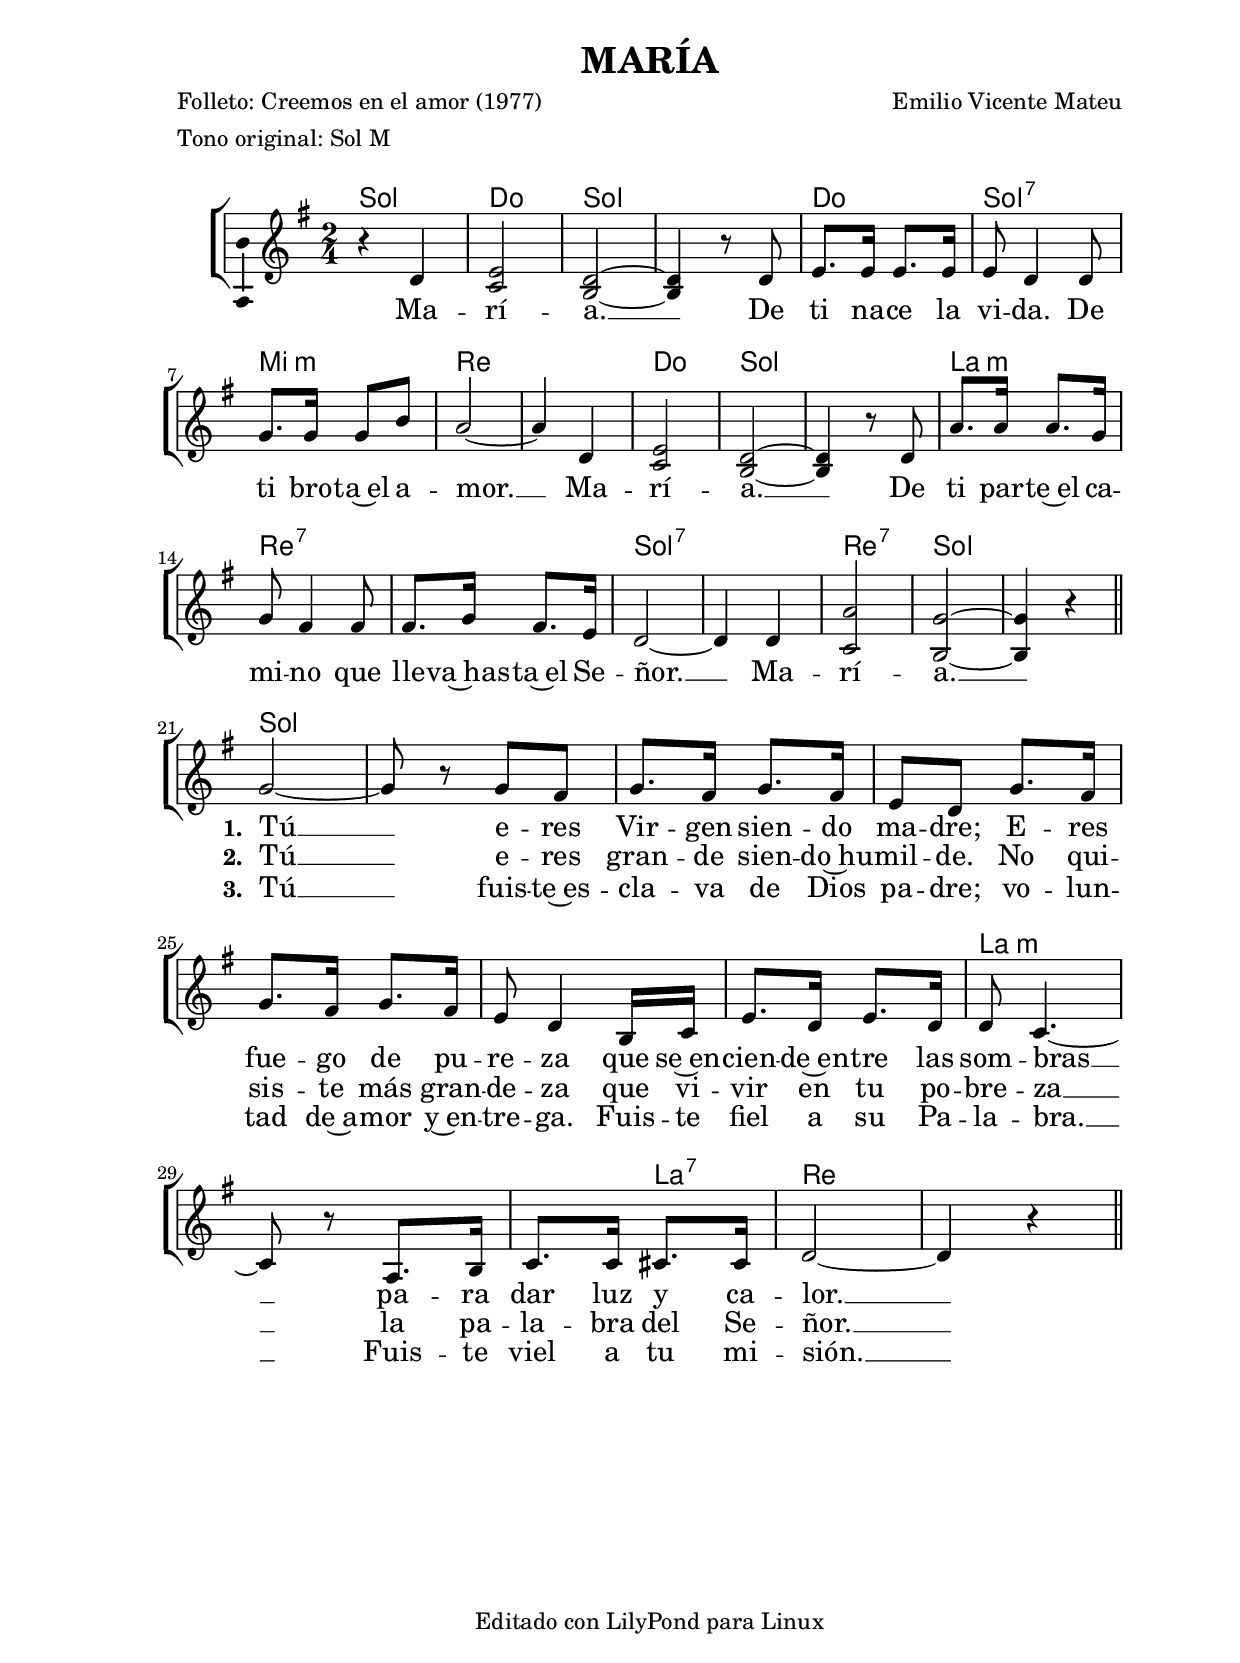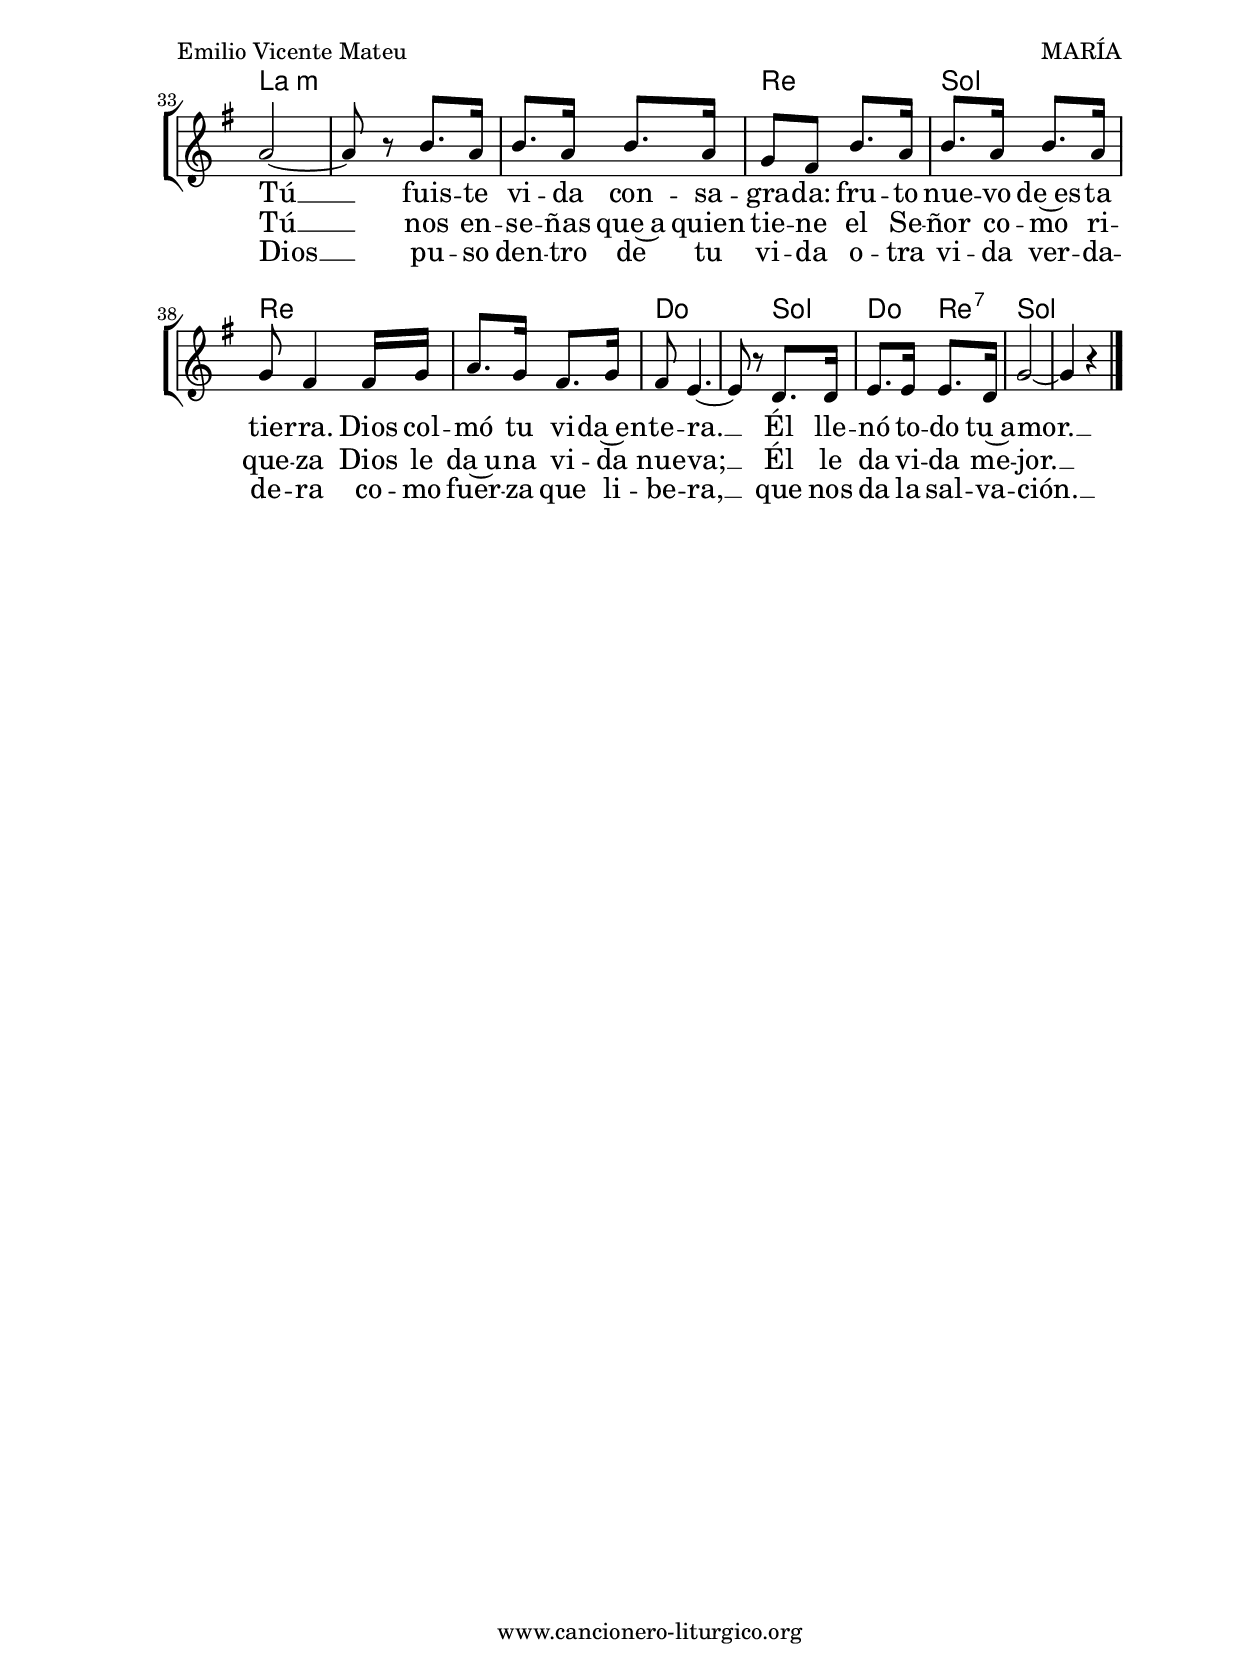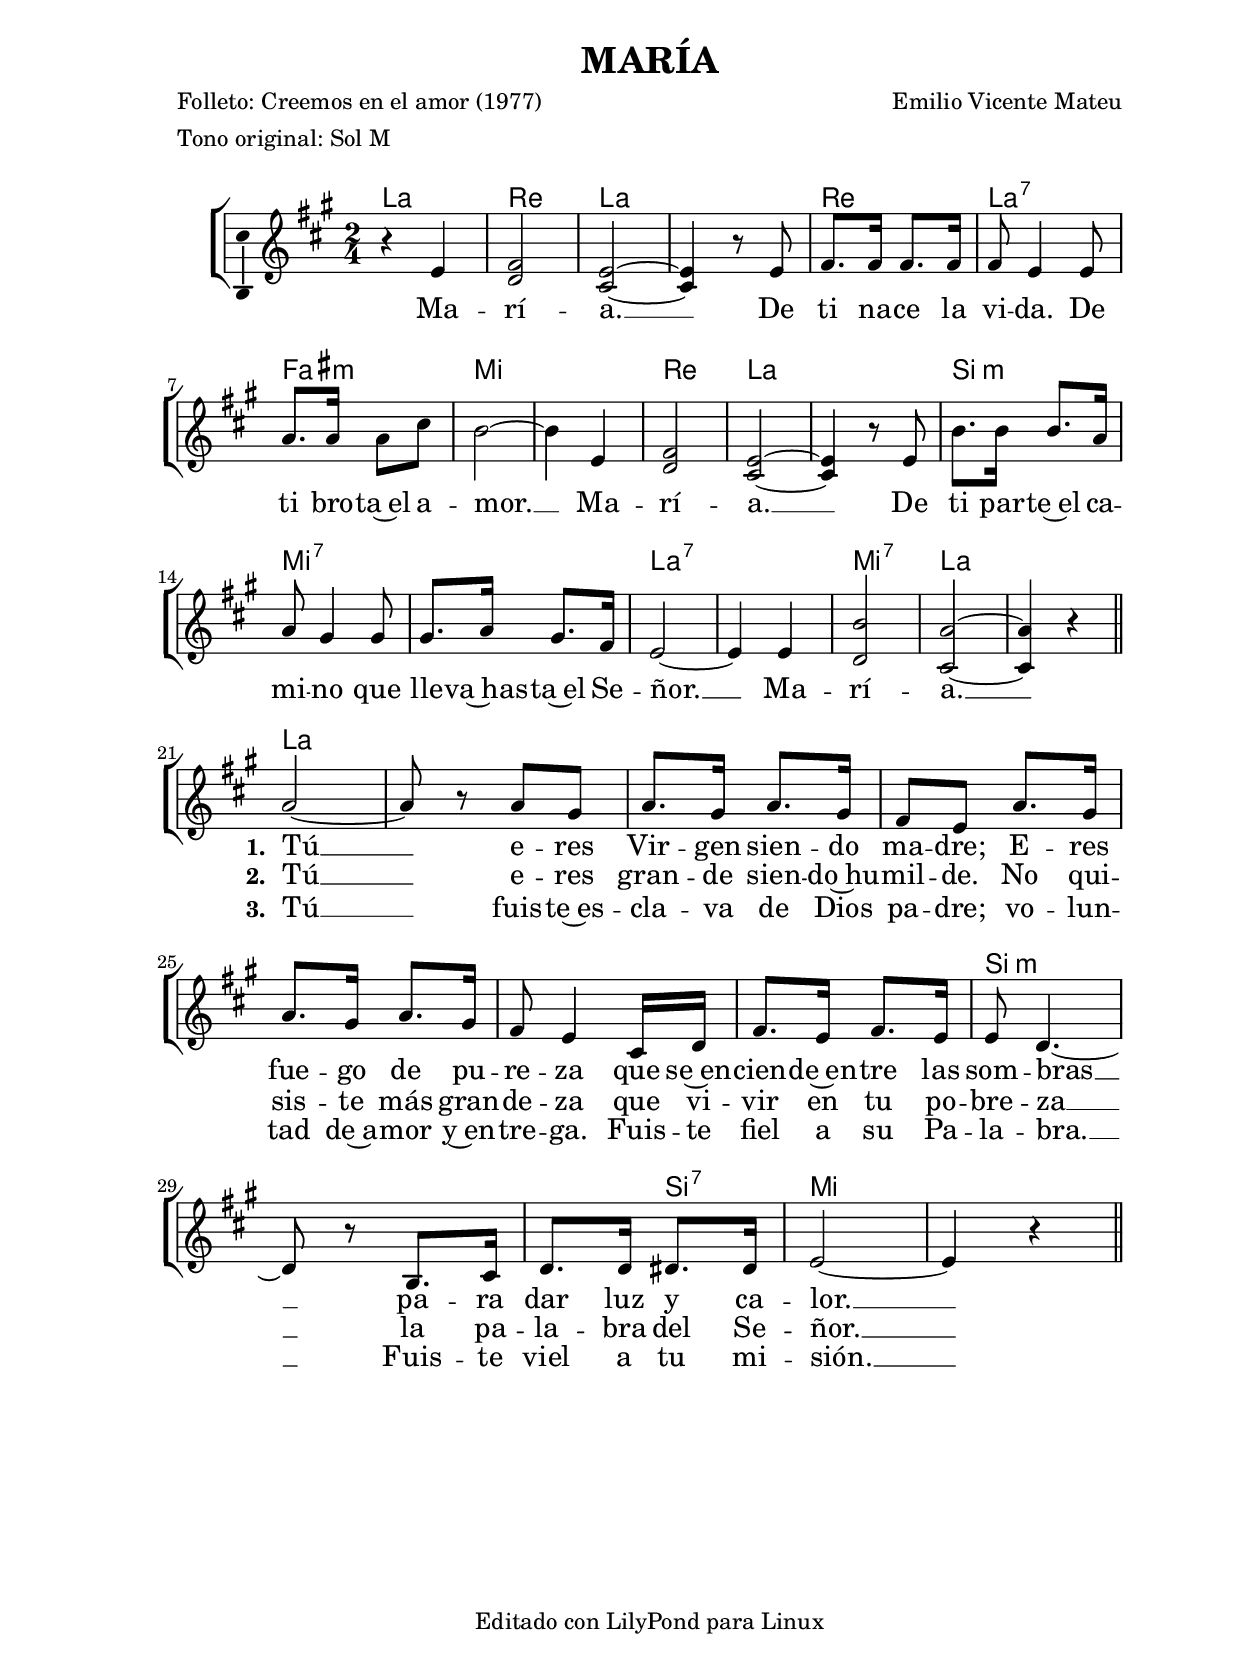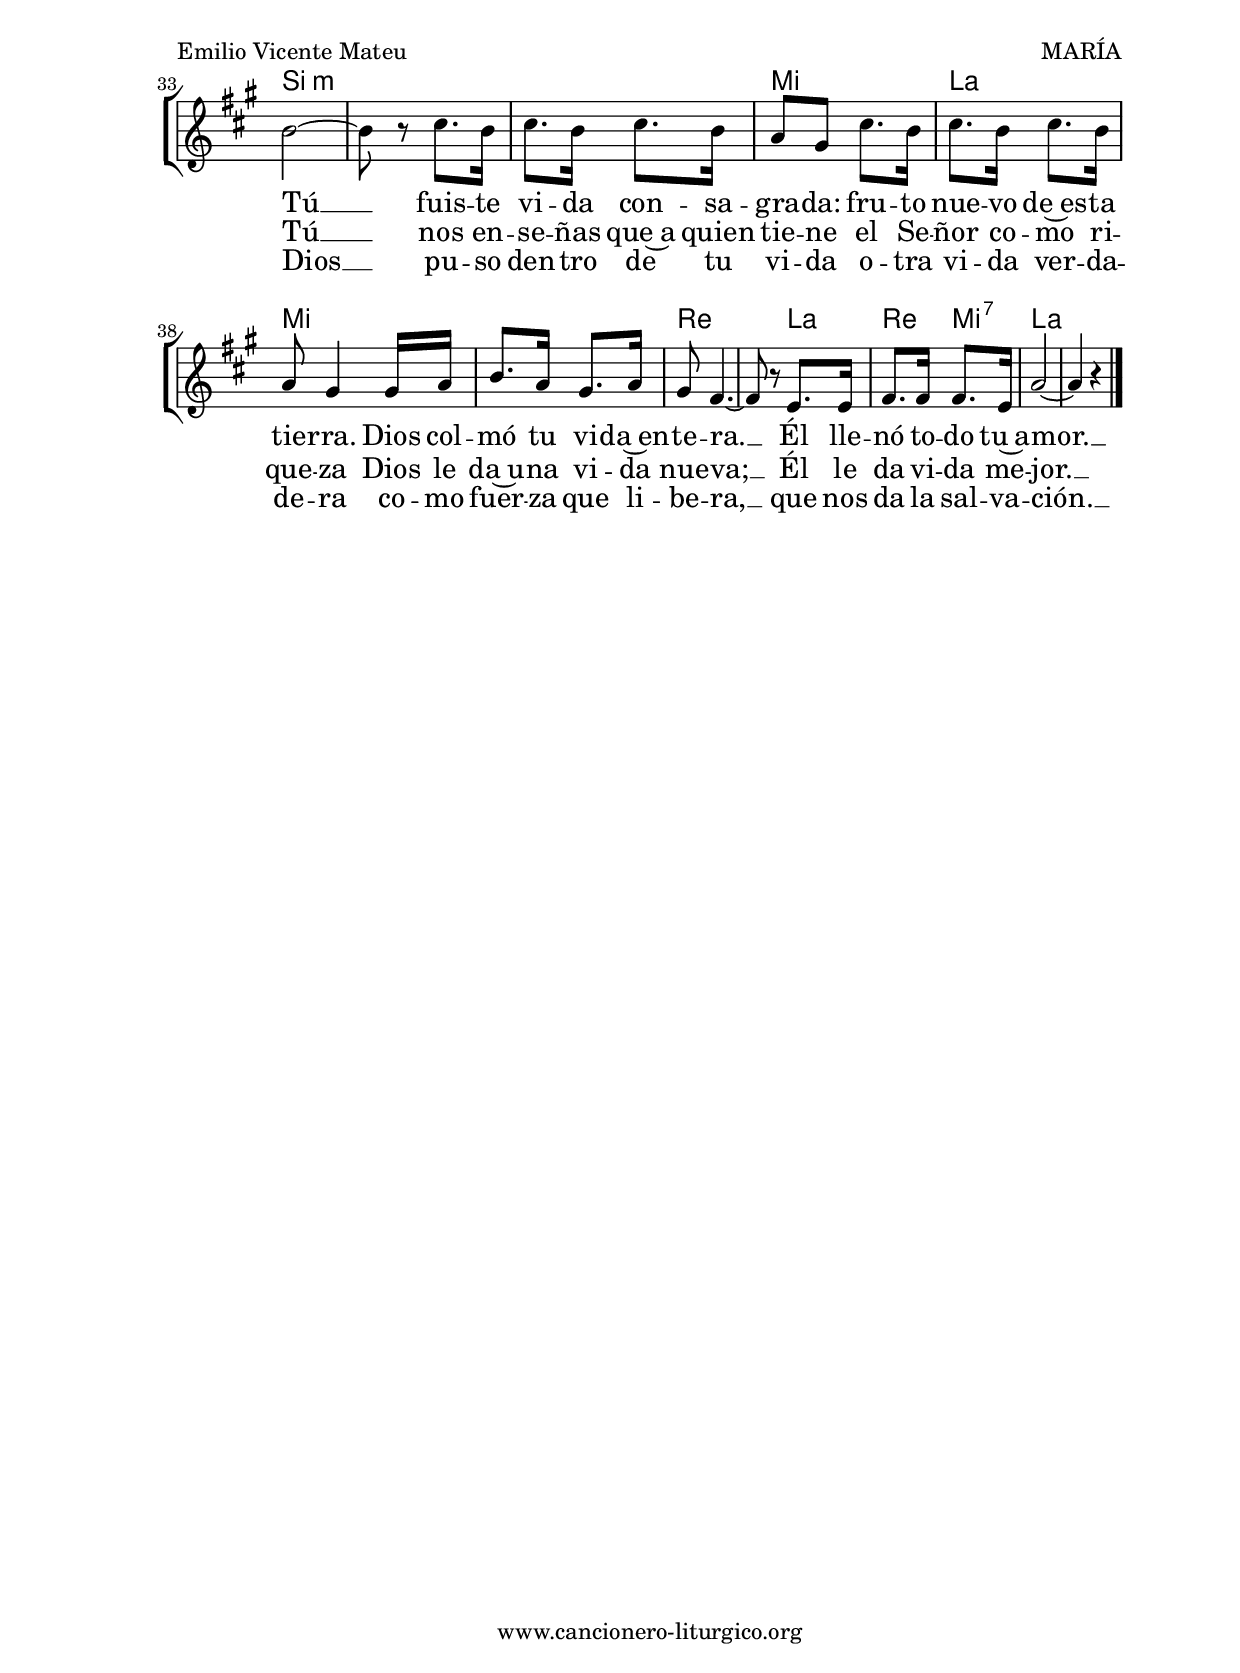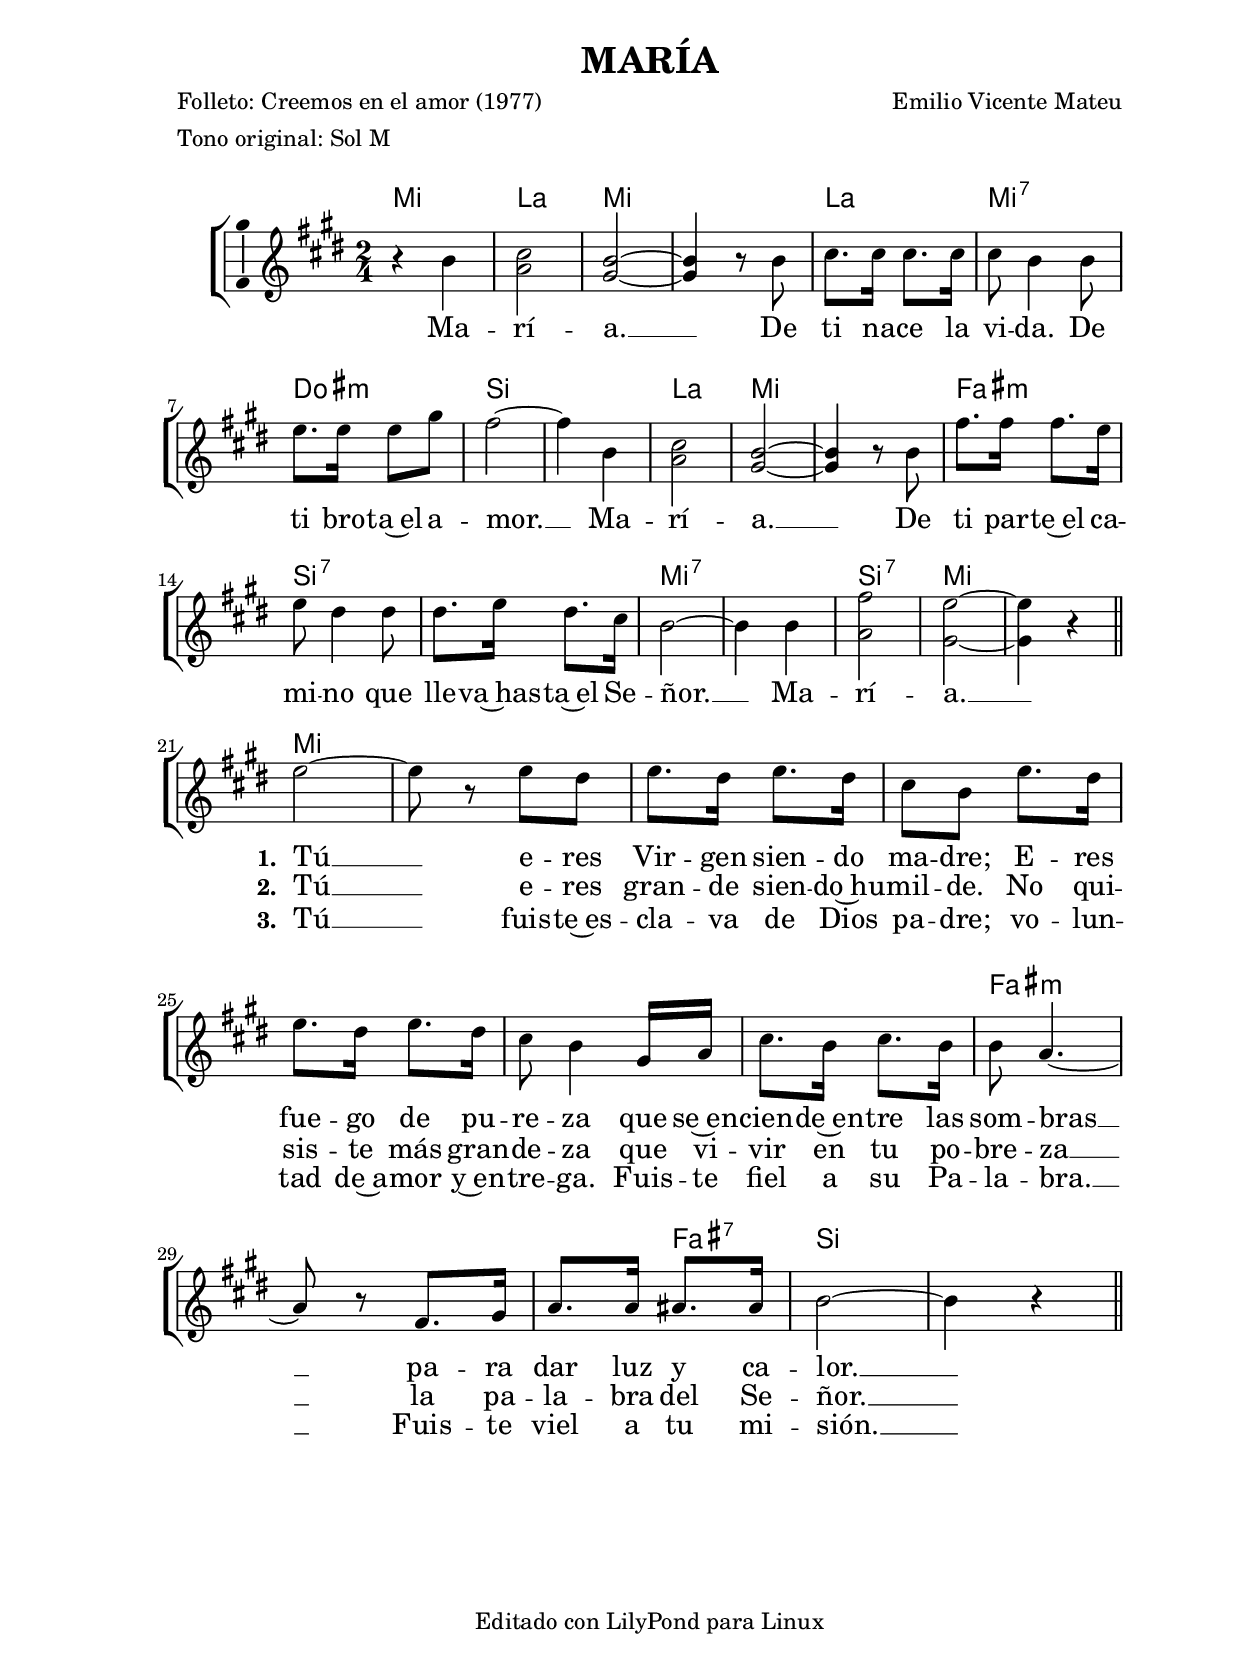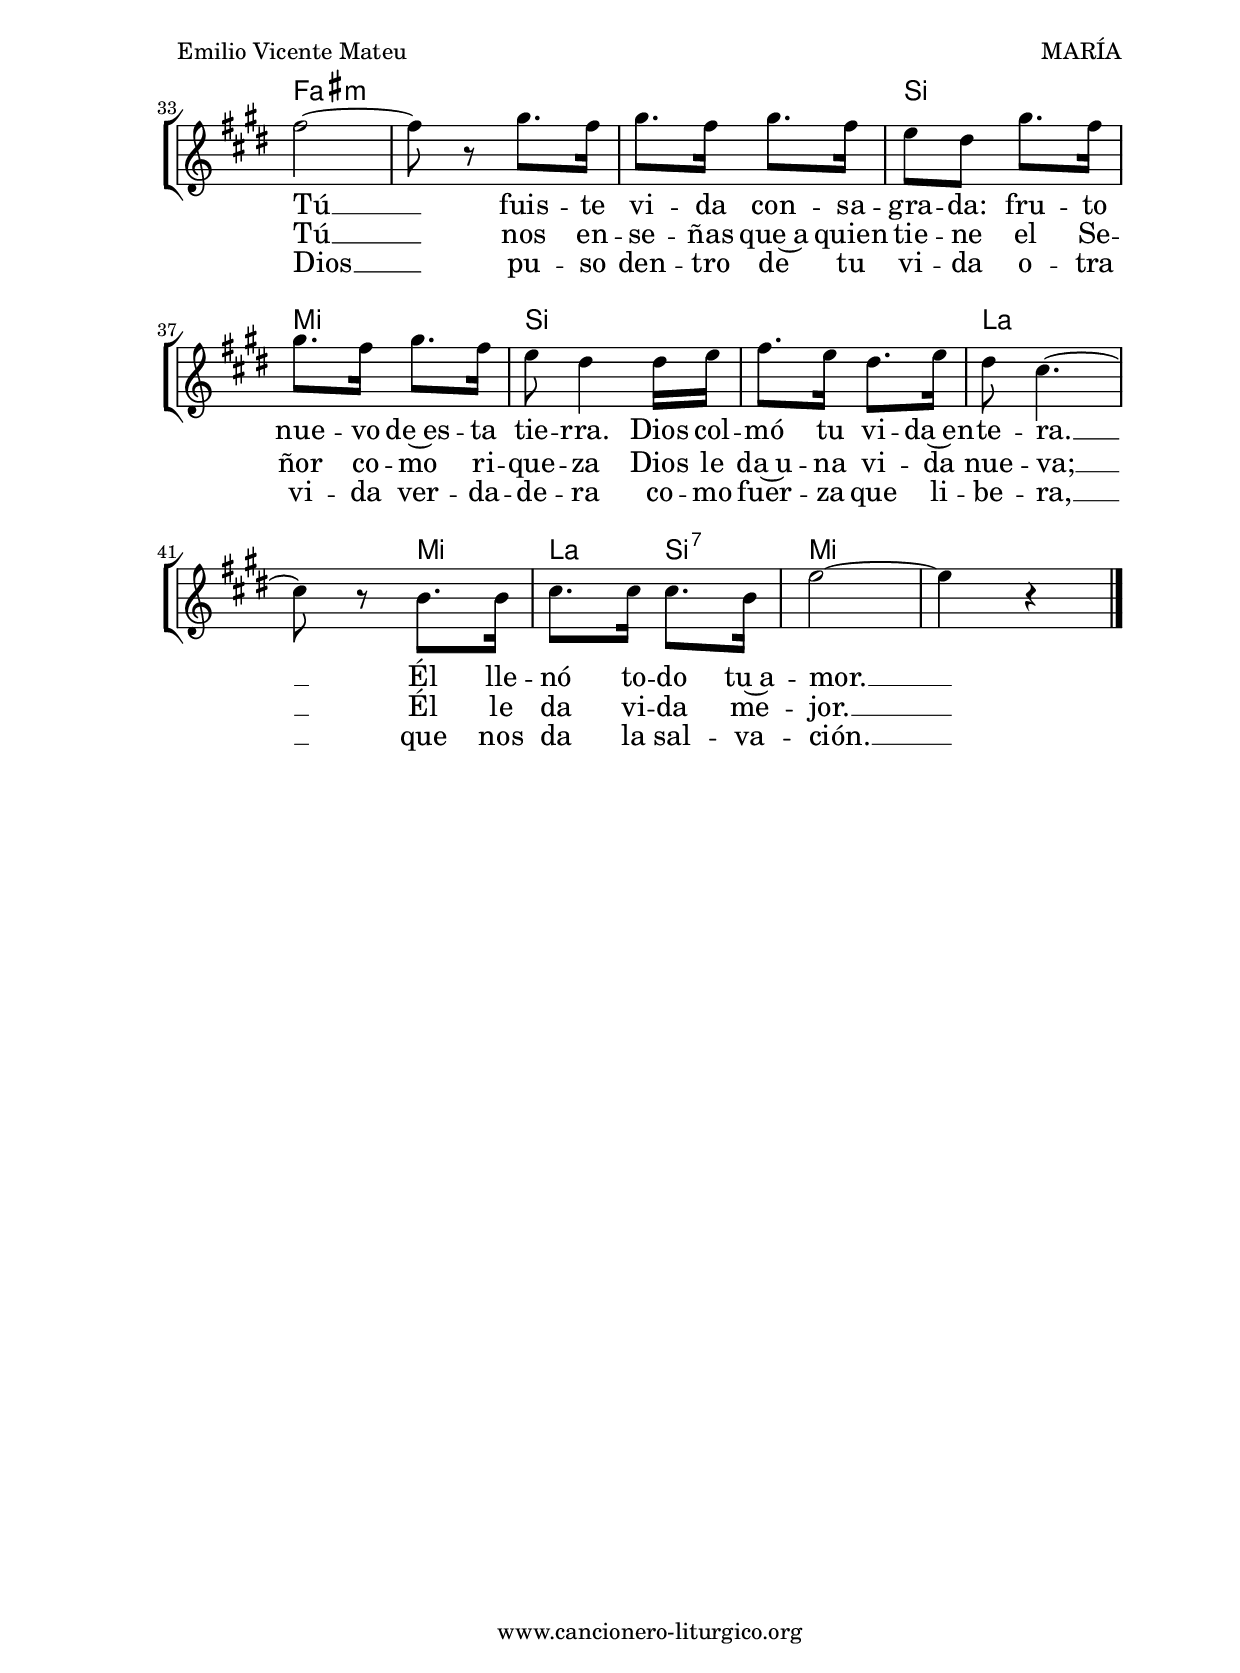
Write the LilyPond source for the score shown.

%
%para convertir .midi en .wav:
%timidity filename.midi -Ow -o finename.wav
%
%
%Para convertir de .wav a .mp3:
%lame -h -m j filename.wav
%
%
%para escuchar el midi:
%timidity nombrefichero.midi
%


%versión de lilypond para la que se ha escrito esta partitura:
\version "2.16.0"

	%Tamaño papel
	#(set-default-paper-size "a4")
	%Tamaño partitura
	#(set-global-staff-size 20)
	%No responde al pulsar sobre una nota
	#(ly:set-option 'point-and-click #f)

%parámetros del encabezamiento:
\header {
	title = "MARÍA"
	subtitle = ""
	composer = "Emilio Vicente Mateu"
	poet = "Folleto: Creemos en el amor (1977)"
	meter = "Tono original: Sol M"
	arranger = ""
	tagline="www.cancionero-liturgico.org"
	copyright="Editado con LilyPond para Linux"
	}

%parámetros asociados al papel:
\paper  {
	oddHeaderMarkup = \markup {\fill-line { \on-the-fly #not-first-page \fromproperty #'header:title \on-the-fly #not-first-page \fromproperty #'header:composer }}
	evenHeaderMarkup = \markup {\fill-line { \fromproperty #'header:composer \fromproperty #'header:title }}
	#(set-paper-size "a4")
	print-page-number = ##f
	first-page-number = 1
	print-first-page-number = ##f
%	head-separation = 3.0 \cm
	top-margin = 2.0 \cm
	bottom-margin = 0.5\cm
%%%	bottom-margin = -2.0\cm
	left-margin = 3.0 \cm
	line-width = 16.0 \cm 
	indent = 8\mm
	interscoreline = 2.\mm
	between-system-space = 15\mm
%	para que las partituras no llenen la hoja:
	ragged-bottom = ##t
%	idem para la última hoja:
	ragged-last-bottom = ##f
%	para que las partituras llenen el ancho del papel:
	ragged-last = ##f
	after-title-space = 2.5 \cm
%page-count=1
%system-count=8

	%Flexible Vertical Spacing
%	markup-markup-spacing =
%	#'((basic-distance . 15) (minimum-distance . 15) (padding . 3))
	markup-system-spacing =
	#'((basic-distance . 15) (minimum-distance . 15) (padding . 3))
	system-system-spacing =
	#'((basic-distance . 15) (minimum-distance . 15) (padding . 3))
	score-system-spacing =
	#'((basic-distance . 15) (minimum-distance . 15) (padding . 5))
%	top-system-spacing = % header
%	#'((basic-distance . 8) (minimum-distance . 0) (padding . 0))
%	top-markup-spacing =
%	#'((basic-distance . 20) (minimum-distance . 20) (padding . 0))
	last-bottom-spacing = % footer
	#'((basic-distance . 5) (minimum-distance . 5) (padding . 0))
%	score-markup-spacing =
%	#'((basic-distance . 16) (minimum-distance . 13) (padding . 0))

	}


%parámetros que afectan a toda la partitura:
global =  {
	%clave de sol (G):
	\clef G
	%armadura:
%%%	\transpose e cFolleto: Creemos en el amor (1977)
	\key g \major
	\tempo 4=120
	\set Score.tempoHideNote = ##t
	}


acordes = {
	\italianChords
	\chordmode {
%%%	\transpose e c
{

g2 c2 g s c g:7 e:m d s c g s a:m d:7 s g:7 s d:7 g s
g s s s s s s a:m s s4 a:7 d2 s
a:m s s d g d s c s4 g c d:7 g2 s

}
}
}

melodia = 
%%%\transpose e c
{
	\relative c'{
\time 2/4

r4 d4

<<
{
e2
d2~
d4
}
{
c2
b2~
b4
}
>>

r8 d8
e8. e16 e8. e16
e8 d4 d8
g8. g16 g8 b
a2~
a4 d,

<<
{
e2
d2~
d4
}
{
c2
b2~
b4
}
>>

r8 d8
a'8. a16 a8. g16
g8 fis4 fis8
fis8. g16 fis8. e16
d2~
d4 d

<<
{
a'2
g2~
g4
}
{
c,2
b2~
b4
}
>>

r4

\bar "||"
\break

g'2~
g8 r8 g8 fis
g8. fis16 g8. fis16
e8 d g8. fis16
g8. fis16 g8. fis16
e8 d4 b16 c
e8. d16 e8. d16
d8 c4.~
c8 r8 a8. b16
c8. c16 cis8. cis16
d2~
d4 r4

\bar "||"
\break

a'2~
a8 r8 b8. a16
b8. a16 b8. a16
g8 fis b8. a16
b8. a16 b8. a16
g8 fis4 fis16 g
a8. g16 fis8. g16
fis8 e4.~
e8 r8 d8. d16
e8. e16 e8. d16
g2~
g4 r4

\bar "|."
	}
	}


texto = \lyricmode {
Ma -- rí -- a. __
De ti na -- ce la vi -- da.
De ti bro -- ta~el a -- mor. __
Ma -- rí -- a. __
De ti par -- te~el ca -- mi -- no
que lle -- va~has -- ta~el Se -- ñor. __
Ma -- rí -- a. __

\set stanza =#"1. " Tú __ e -- res Vir -- gen sien -- do ma -- dre;
E -- res fue -- go de pu -- re -- za
que se~en -- cien -- de~en -- tre las som -- bras __
pa -- ra dar luz y ca -- lor. __

Tú __ fuis -- te vi -- da con -- sa -- gra -- da:
fru -- to nue -- vo de~es -- ta tie -- rra.
Dios col -- mó tu vi -- da~en -- te -- ra. __
Él lle -- nó to -- do tu~a -- mor. __

	}

textodos = \lyricmode {
\skip1 \skip1 \skip1 \skip1 \skip1 \skip1 \skip1
\skip1 \skip1 \skip1 \skip1 \skip1 \skip1 \skip1
\skip1 \skip1 \skip1 \skip1 \skip1 \skip1 \skip1
\skip1 \skip1 \skip1 \skip1 \skip1 \skip1 \skip1
\skip1 \skip1 \skip1 \skip1 \skip1 \skip1 \skip1

\set stanza =#"2. " Tú __ e -- res gran -- de sien -- do~hu -- mil -- de.
No qui -- sis -- te más gran -- de -- za
que vi -- vir en tu po -- bre -- za __
la pa -- la -- bra del Se -- ñor. __

Tú __ nos en -- se -- ñas que~a quien tie -- ne
el Se -- ñor co -- mo ri -- que -- za
Dios le da~u -- na vi -- da nue -- va; __
Él le da vi -- da me -- jor. __

	}

textotres = \lyricmode {
\skip1 \skip1 \skip1 \skip1 \skip1 \skip1 \skip1
\skip1 \skip1 \skip1 \skip1 \skip1 \skip1 \skip1
\skip1 \skip1 \skip1 \skip1 \skip1 \skip1 \skip1
\skip1 \skip1 \skip1 \skip1 \skip1 \skip1 \skip1
\skip1 \skip1 \skip1 \skip1 \skip1 \skip1 \skip1

\set stanza =#"3. " Tú __ fuis -- te~es -- cla -- va de Dios pa -- dre;
vo -- lun -- tad de~a -- mor y~en -- tre -- ga.
Fuis -- te fiel a su Pa -- la -- bra. __
Fuis -- te viel a tu mi -- sión. __

Dios __ pu -- so den -- tro de tu vi -- da
o -- tra vi -- da ver -- da -- de -- ra
co -- mo fuer -- za que li -- be -- ra, __
que nos da la sal -- va -- ción. __

	}


acordesStaff = \context ChordNames = acordesStaff <<
	\set chordChanges = ##t
	\acordes
	>>


vozStaff = \context Voice = vozStaff
\with {\consists "Ambitus_engraver"}
<<
%	\set Staff.instrumentName = ""
%	\set Staff.shortInstrumentName = ""
%	\set Staff.midiInstrument = #"clarinet"
%	\set Staff.midiInstrument = #"cello"
%	\set Staff.midiInstrument = #"flute"
	\set Staff.midiInstrument = #"electric guitar (jazz)"
%	\set Staff.midiInstrument = #"english horn"
%	\set Staff.midiInstrument = #"violin"
%	\set Staff.midiInstrument = #"glockenspiel"
	\set Staff.midiMinimumVolume = #0.7
	\set Staff.midiMaximumVolume = #0.9
	\global
	\melodia
	>>

textoStaff = \context Lyrics = textoStaff <<
	\lyricsto vozStaff \texto
	>>

textodosStaff = \context Lyrics = textodosStaff <<
	\lyricsto vozStaff \textodos
	>>

textotresStaff = \context Lyrics = textotresStaff <<
	\lyricsto vozStaff \textotres
	>>


\book {
	\score {
		\context ChoirStaff {
			\override StaffGroup.SystemStartBracket #'collapse-height = #1
			\override Score.SystemStartBar #'collapse-height = #1
			<<
			\acordesStaff
			\vozStaff
			\textoStaff
			\textodosStaff
			\textotresStaff
			>>
			}
		\layout {
	    		\context {
				\Lyrics
				\override LyricText #'font-size = #2
				}
	   		 \context {
				\Score
				\override StaffSymbol #'staff-space = #(magstep +3)
				}
			}
		}
	\score {
		\unfoldRepeats
		\context ChoirStaff {
			<<
			\acordesStaff
			\vozStaff
			>>
			}
		\midi {
	  		\context {
	  			\Score
				tempoWholesPerMinute = #(ly:make-moment 70 4)
				}
			}
		}
	}



#(define output-suffix "C")
\book {
	\score {
		\context ChoirStaff {
			\override StaffGroup.SystemStartBracket #'collapse-height = #1
			\override Score.SystemStartBar #'collapse-height = #1
\transpose c d
			<<
			\acordesStaff
			\vozStaff
			\textoStaff
			\textodosStaff
			\textotresStaff
			>>
			}
		\layout {
	    		\context {
				\Lyrics
				\override LyricText #'font-size = #2
				}
	   		 \context {
				\Score
				\override StaffSymbol #'staff-space = #(magstep +3)
				}
			}
		}
	}

#(define output-suffix "S")
\book {
	\score {
		\context ChoirStaff {
			\override StaffGroup.SystemStartBracket #'collapse-height = #1
			\override Score.SystemStartBar #'collapse-height = #1
\transpose c a
			<<
			\acordesStaff
			\vozStaff
			\textoStaff
			\textodosStaff
			\textotresStaff
			>>
			}
		\layout {
	    		\context {
				\Lyrics
				\override LyricText #'font-size = #2
				}
	   		 \context {
				\Score
				\override StaffSymbol #'staff-space = #(magstep +3)
				}
			}
		}
	}


